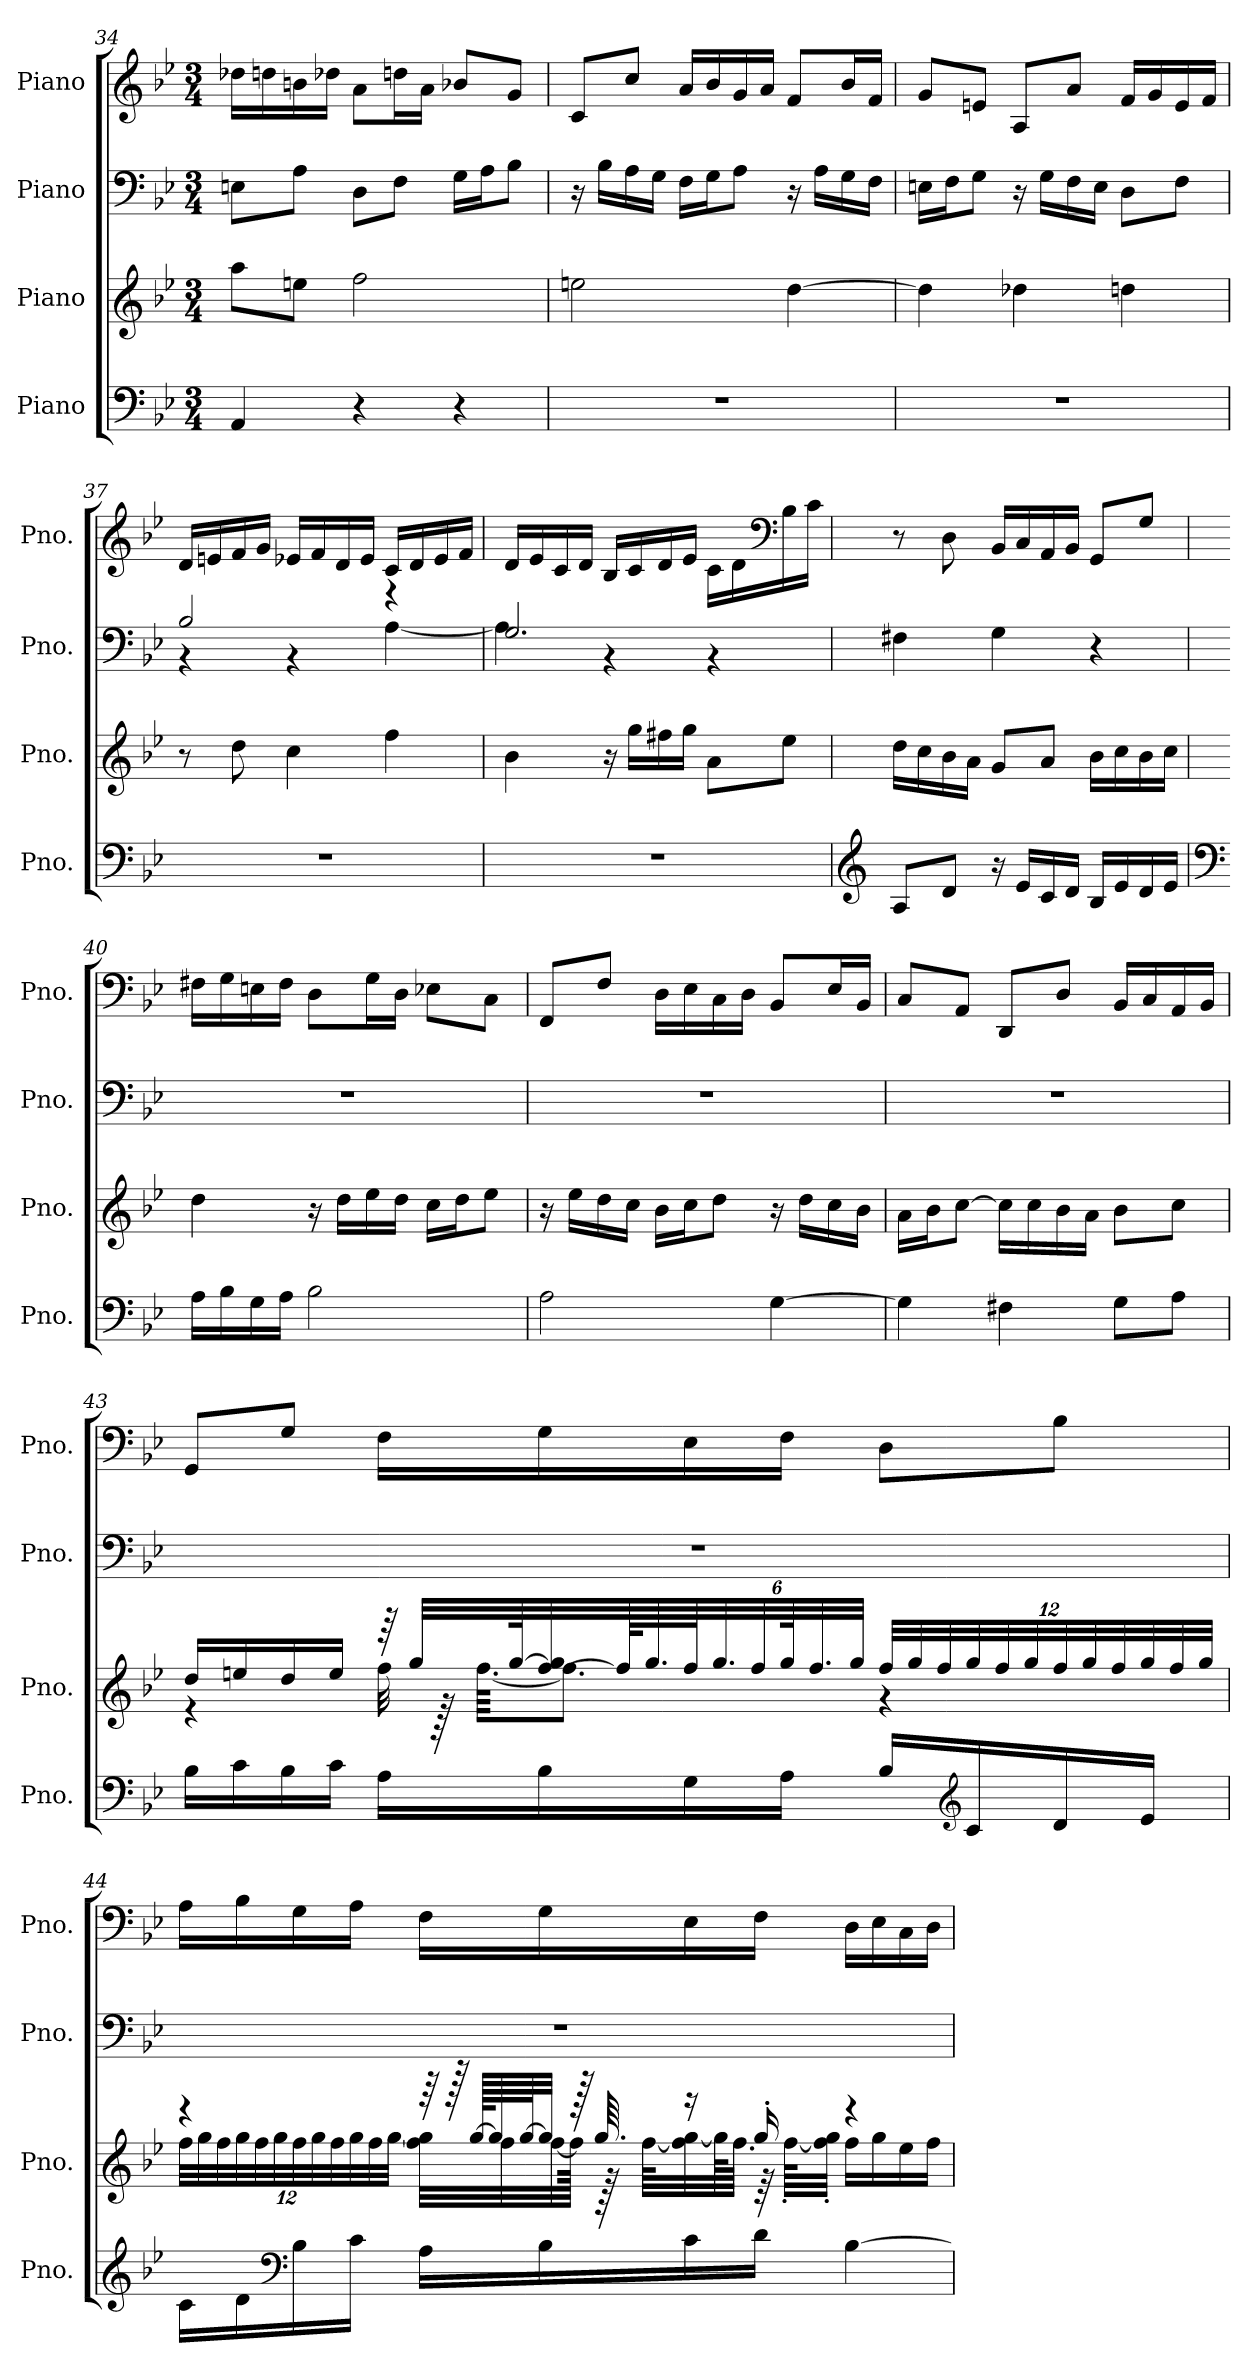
**kern	**kern	**kern	**kern
*part4	*part3	*part2	*part1
*staff4	*staff3	*staff2	*staff1
*I"Piano	*I"Piano	*I"Piano	*I"Piano
*I'Pno.	*I'Pno.	*I'Pno.	*I'Pno.
*clefF4	*clefG2	*clefF4	*clefG2
*k[b-e-]	*k[b-e-]	*k[b-e-]	*k[b-e-]
*M3/4	*M3/4	*M3/4	*M3/4
=34	=34	=34	=34
4AA/	8aa\L	8En\L	16dd-X\LL
.	.	.	16ddn\
.	8een\J	8A\J	16bn\
.	.	.	16dd-X\JJ
4r	2ff\	8D\L	8a\L
.	.	8F\J	16ddn\L
.	.	.	16a\JJ
4r	.	16G\LL	8b-X/L
.	.	16A\J	.
.	.	8B-\J	8g/J
=35	=35	=35	=35
2.r	2een\	16r	8c/L
.	.	16B-\LL	.
.	.	16A\	8cc/J
.	.	16G\JJ	.
.	.	16F\LL	16a/LL
.	.	16G\J	16b-/
.	.	8A\J	16g/
.	.	.	16a/JJ
.	[4dd\	16r	8f/L
.	.	16A\LL	.
.	.	16G\	16b-/L
.	.	16F\JJ	16f/JJ
!!LO:LB:g=z
=36	=36	=36	=36
2.r	4dd\]	16En\LL	8g/L
.	.	16F\J	.
.	.	8G\J	8en/J
.	4dd-X\	16r	8A/L
.	.	16G\LL	.
.	.	16F\	8a/J
.	.	16E\JJ	.
.	4ddn\	8D\L	16f/LL
.	.	.	16g/
.	.	8F\J	16e/
.	.	.	16f/JJ
=37	=37	=37	=37
*	*	*^	*
2.r	8r	2B-/	4r	16d/LL
.	.	.	.	16en/
.	8dd\	.	.	16f/
.	.	.	.	16g/JJ
.	4cc\	.	4r	16e-X/LL
.	.	.	.	16f/
.	.	.	.	16d/
.	.	.	.	16e-/JJ
.	4ff\	4r	[4A\	16c/LL
.	.	.	.	16d/
.	.	.	.	16e-/
.	.	.	.	16f/JJ
=38	=38	=38	=38	=38
2.r	4b-\	2.G/	4A\]	16d/LL
.	.	.	.	16e-/
.	.	.	.	16c/
.	.	.	.	16d/JJ
.	16r	.	4r	16B-/LL
.	16gg\LL	.	.	16c/
.	16ff#X\	.	.	16d/
.	16gg\JJ	.	.	16e-/JJ
.	8a\L	.	4r	16c\LL
.	.	.	.	16d\
*	*	*	*	*clefF4
.	8ee-\J	.	.	16B-\
.	.	.	.	16c\JJ
*	*	*v	*v	*
!!LO:PB:g=z
=39	=39	=39	=39
*clefG2	*	*	*
8A/L	16dd\LL	4F#X\	8r
.	16cc\	.	.
8d/J	16b-\	.	8D\
.	16a\JJ	.	.
16r	8g/L	4G\	16BB-/LL
16e-/LL	.	.	16C/
16c/	8a/J	.	16AA/
16d/JJ	.	.	16BB-/JJ
16B-/LL	16b-\LL	4r	8GG/L
16e-/	16cc\	.	.
16d/	16b-\	.	8G/J
16e-/JJ	16cc\JJ	.	.
=40	=40	=40	=40
*clefF4	*	*	*
16A\LL	4dd\	2.r	16F#X\LL
16B-\	.	.	16G\
16G\	.	.	16En\
16A\JJ	.	.	16F#\JJ
2B-\	16r	.	8D\L
.	16dd\LL	.	.
.	16ee-\	.	16G\L
.	16dd\JJ	.	16D\JJ
.	16cc\LL	.	8E-X\L
.	16dd\J	.	.
.	8ee-\J	.	8C\J
=41	=41	=41	=41
2A\	16r	2.r	8FF/L
.	16ee-\LL	.	.
.	16dd\	.	8F/J
.	16cc\JJ	.	.
.	16b-\LL	.	16D\LL
.	16cc\J	.	16E-\
.	8dd\J	.	16C\
.	.	.	16D\JJ
[4G\	16r	.	8BB-/L
.	16dd\LL	.	.
.	16cc\	.	16E-/L
.	16b-\JJ	.	16BB-/JJ
!!LO:LB:g=z
=42	=42	=42	=42
4G\]	16a\LL	2.r	8C/L
.	16b-\J	.	.
.	[8cc\J	.	8AA/J
4F#X\	16cc\LL]	.	8DD/L
.	16cc\	.	.
.	16b-\	.	8D/J
.	16a\JJ	.	.
8G\L	8b-\L	.	16BB-/LL
.	.	.	16C/
8A\J	8cc\J	.	16AA/
.	.	.	16BB-/JJ
!!LO:LB:g=z
=43	=43	=43	=43
*	*^	*	*
16B-\LL	16dd/LL	4r	2.r	8GG/L
16c\	16een/	.	.	.
16B-\	16dd/	.	.	8G/J
16c\JJ	16ee/JJ	.	.	.
16A\LL	64r	32ff\	.	16F\LL
.	32gg/LLL	.	.	.
.	.	128r	.	.
.	.	[64.ff\KKKL	.	.
.	[64gg/K	.	.	.
16B-\	[32ff/ 32gg/]	8.ff\J]	.	16G\
.	128ff/KL]	.	.	.
.	64.gg/	.	.	.
*	*Xbrackettup	*	*	*
16G\	96ff/J	.	.	16E-\
.	48.gg/	.	.	.
.	48ff/	.	.	.
16A\JJ	96gg/K	.	.	16F\JJ
.	48.ff/	.	.	.
.	48gg/JJJ	.	.	.
16B-/LL	48ff/LLL	4r	.	8D\L
.	48gg/	.	.	.
.	48ff/	.	.	.
*clefG2	*	*	*	*
16c/	48gg/	.	.	.
.	48ff/	.	.	.
.	48gg/	.	.	.
16d/	48ff/	.	.	8B-\J
.	48gg/	.	.	.
.	48ff/	.	.	.
16e-/JJ	48gg/	.	.	.
.	48ff/	.	.	.
.	48gg/JJJ	.	.	.
!!LO:PB:g=z
=44	=44	=44	=44	=44
16c\LL	4r	48ff\LLL	2.r	16A\LL
.	.	48gg\	.	.
.	.	48ff\	.	.
16d\	.	48gg\	.	16B-\
.	.	48ff\	.	.
.	.	48gg\	.	.
*clefF4	*	*	*	*
16B-\	.	48ff\	.	16G\
.	.	48gg\	.	.
.	.	48ff\	.	.
16c\JJ	.	48gg\	.	16A\JJ
.	.	48ff\	.	.
.	.	[48gg\JJJ	.	.
16A\LL	64r	32ff\ 32gg\]LLL	.	16F\LL
.	128r	.	.	.
.	[128gg/KLLLL	.	.	.
.	64gg/]	32ff\	.	.
.	[64gg/J	.	.	.
16B-\	32gg/JJJ]	[32ff\	.	16G\
.	128r	128ff\JJJkk]	.	.
.	64.gg/	128r	.	.
.	.	[64ff\KLLL	.	.
16c\	16r	32ff\] [32gg\	.	16E-\
.	.	128gg\KL]	.	.
.	.	64.ff\JJJJ	.	.
16d\JJ	16gg'/	64r	.	16F\JJ
.	.	[64ff'\KLLL	.	.
.	.	32ff\]' 32gg\'JJJ	.	.
[4B-\	4r	16ff\LL	.	16D\LL
.	.	16gg\	.	16E-\
.	.	16ee-\	.	16C\
.	.	16ff\JJ	.	16D\JJ
*	*v	*v	*	*
=	=	=	=
*-	*-	*-	*-
